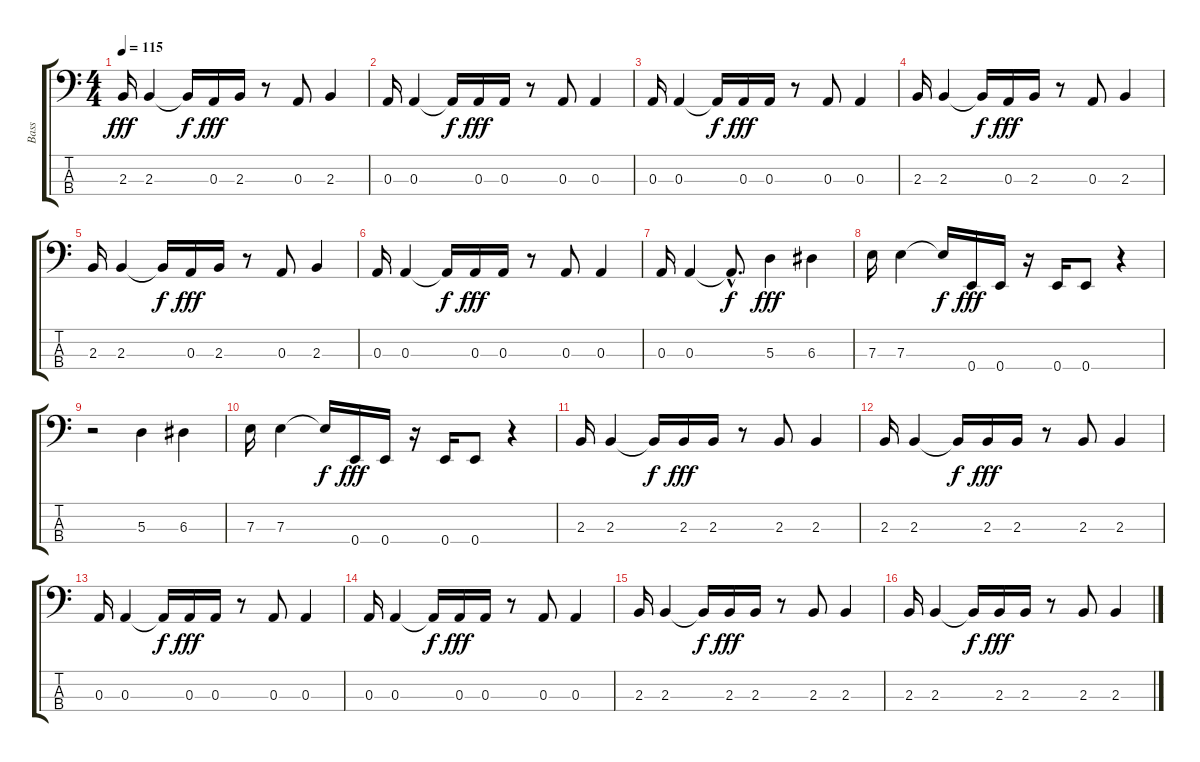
\track ("Bass" "Bass") {instrument synthbass1}
\staff {score tabs}
\tuning (G2 D2 A1 E1) {hide}
\ts (4 4)
\tempo 115
\clef f4
\ks c
2.3.16{dy fff} 2.3.4 2.3{t}.16{dy f} 0.3.16{dy fff} 2.3.16 r.8 0.3.8 2.3.4 |
0.3.16 0.3.4 0.3{t}.16{dy f} 0.3.16{dy fff} 0.3.16 r.8 0.3.8 0.3.4 |
0.3.16 0.3.4 0.3{t}.16{dy f} 0.3.16{dy fff} 0.3.16 r.8 0.3.8 0.3.4 |
2.3.16 2.3.4 2.3{t}.16{dy f} 0.3.16{dy fff} 2.3.16 r.8 0.3.8 2.3.4 |
2.3.16 2.3.4 2.3{t}.16{dy f} 0.3.16{dy fff} 2.3.16 r.8 0.3.8 2.3.4 |
0.3.16 0.3.4 0.3{t}.16{dy f} 0.3.16{dy fff} 0.3.16 r.8 0.3.8 0.3.4 |
0.3.16 0.3.4 0.3{hac t}.8{d dy f} 5.3.4{dy fff} 6.3.4 |
7.3.16 7.3.4 7.3{t}.16{dy f} 0.4.16{dy fff} 0.4.16 r.16 0.4.16 0.4.8 r.4 |
r.2 5.3.4 6.3.4 |
7.3.16 7.3.4 7.3{t}.16{dy f} 0.4.16{dy fff} 0.4.16 r.16 0.4.16 0.4.8 r.4 |
2.3.16 2.3.4 2.3{t}.16{dy f} 2.3.16{dy fff} 2.3.16 r.8 2.3.8 2.3.4 |
2.3.16 2.3.4 2.3{t}.16{dy f} 2.3.16{dy fff} 2.3.16 r.8 2.3.8 2.3.4 |
0.3.16 0.3.4 0.3{t}.16{dy f} 0.3.16{dy fff} 0.3.16 r.8 0.3.8 0.3.4 |
0.3.16 0.3.4 0.3{t}.16{dy f} 0.3.16{dy fff} 0.3.16 r.8 0.3.8 0.3.4 |
2.3.16 2.3.4 2.3{t}.16{dy f} 2.3.16{dy fff} 2.3.16 r.8 2.3.8 2.3.4 |
2.3.16 2.3.4 2.3{t}.16{dy f} 2.3.16{dy fff} 2.3.16 r.8 2.3.8 2.3.4
